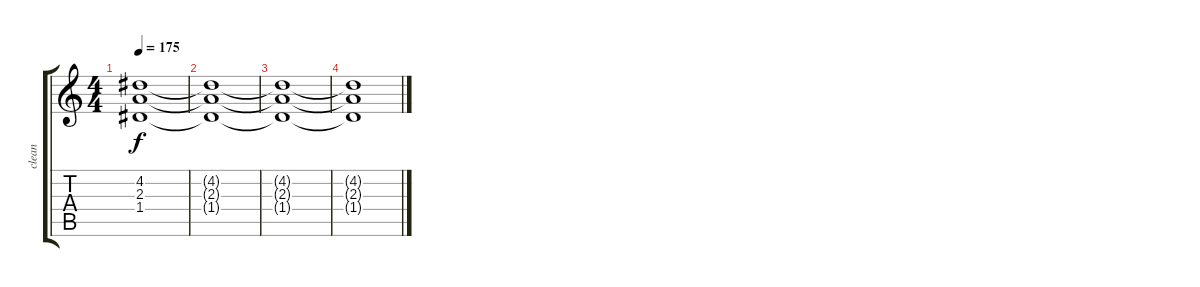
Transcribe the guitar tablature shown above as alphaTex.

\track ("clean" "clean") {instrument electricguitarclean}
\staff {score tabs}
\tuning (E4 B3 G3 D3 A2 E2) {hide}
\ts (4 4)
\tempo 175
\clef g2
\ks c
(4.2 2.3 1.4).1{dy f instrument electricguitarclean} |
(4.2{t} 2.3{t} 1.4{t}).1 |
(4.2{t} 2.3{t} 1.4{t}).1 |
(4.2{t} 2.3{t} 1.4{t}).1
